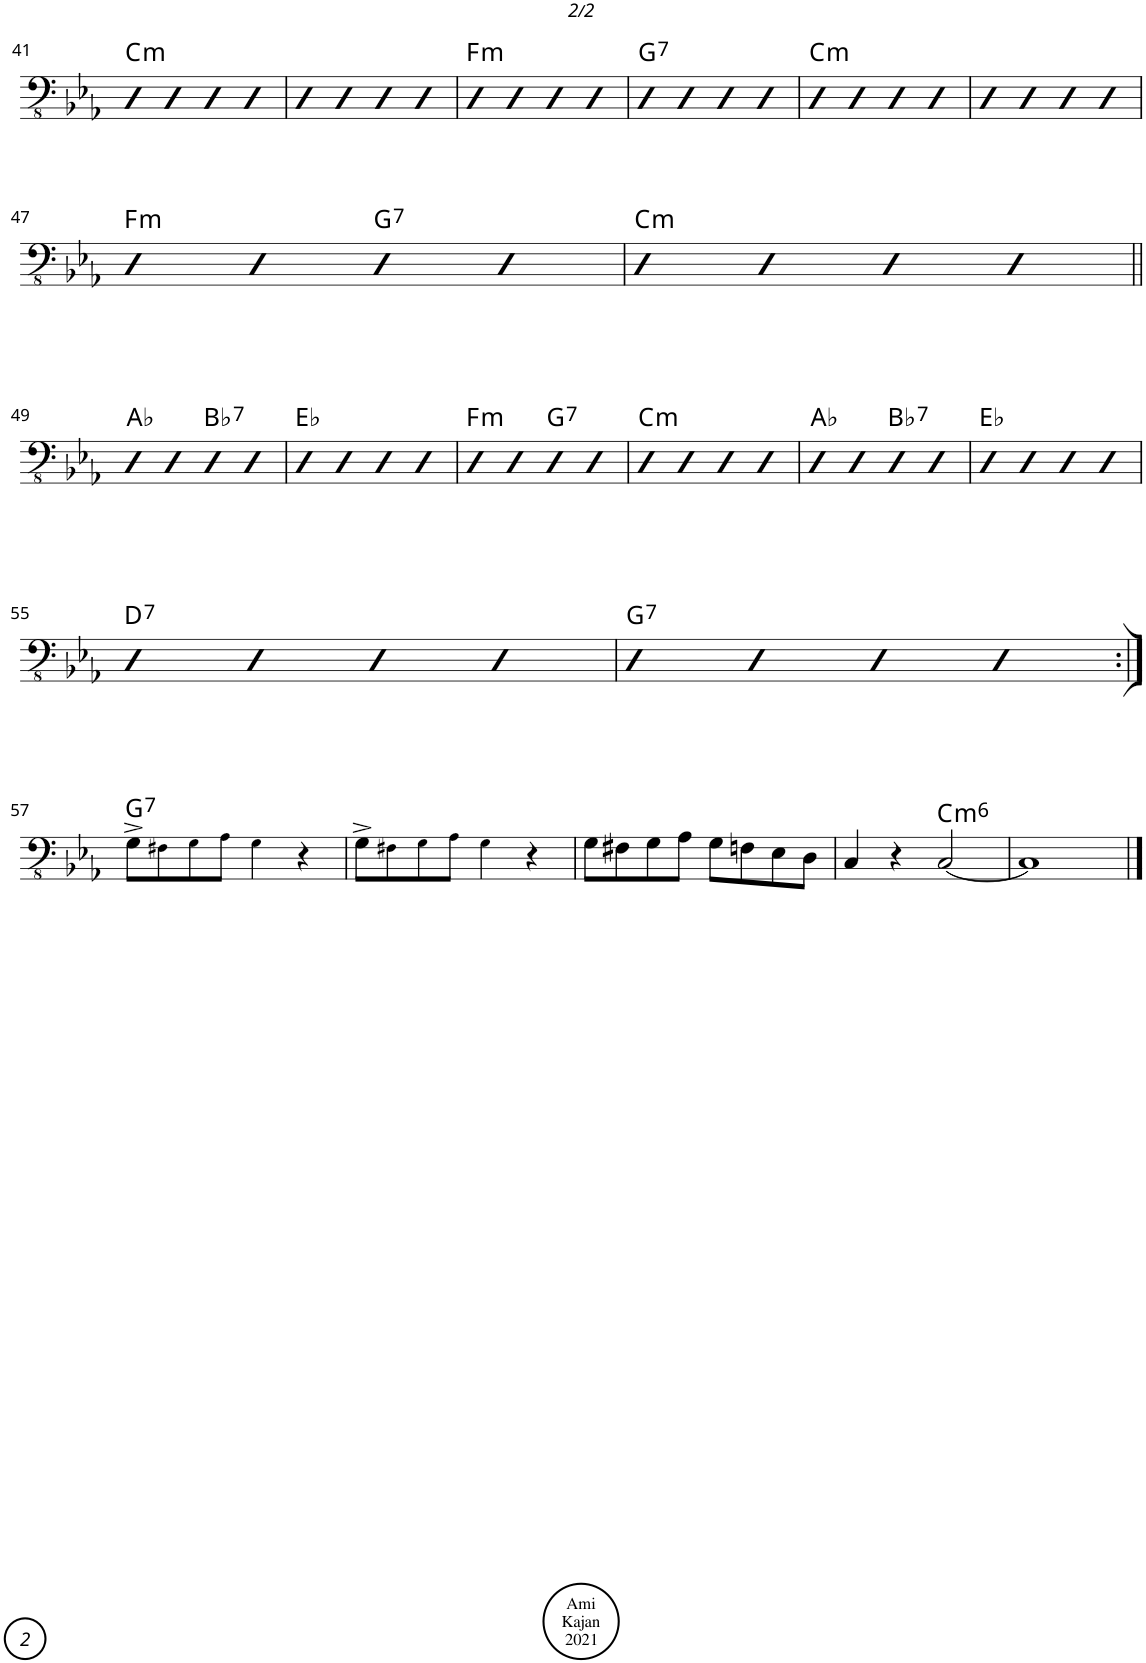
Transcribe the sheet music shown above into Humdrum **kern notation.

**kern	**harte
*part1	*part1
*staff1	*
*I"Acoustic Bass	*
*I'Bass	*
!!LO:PB:g=z
*clefFv4	*
*k[b-e-a-]	*
*M4/4	*
=41	=41
!	!LO:H:kt=m
4DD	C:min
4DD	.
4DD	.
4DD	.
=42	=42
4DD	.
4DD	.
4DD	.
4DD	.
=43	=43
!	!LO:H:kt=m
4DD	F:min
4DD	.
4DD	.
4DD	.
=44	=44
!	!LO:H:kt=7
4DD	G:7
4DD	.
4DD	.
4DD	.
=45	=45
!	!LO:H:kt=m
4DD	C:min
4DD	.
4DD	.
4DD	.
=46	=46
4DD	.
4DD	.
4DD	.
4DD	.
!!LO:LB:g=z
=47	=47
!	!LO:H:kt=m
4DD	F:min
4DD	.
!	!LO:H:kt=7
4DD	G:7
4DD	.
=48	=48
!	!LO:H:kt=m
4DD	C:min
4DD	.
4DD	.
4DD	.
!!LO:LB:g=z
=49||	=49||
4DD	Ab:maj
4DD	.
!	!LO:H:kt=7
4DD	Bb:7
4DD	.
=50	=50
4DD	Eb:maj
4DD	.
4DD	.
4DD	.
=51	=51
!	!LO:H:kt=m
4DD	F:min
4DD	.
!	!LO:H:kt=7
4DD	G:7
4DD	.
=52	=52
!	!LO:H:kt=m
4DD	C:min
4DD	.
4DD	.
4DD	.
=53	=53
4DD	Ab:maj
4DD	.
!	!LO:H:kt=7
4DD	Bb:7
4DD	.
=54	=54
4DD	Eb:maj
4DD	.
4DD	.
4DD	.
!!LO:LB:g=z
=55	=55
!	!LO:H:kt=7
4DD	D:7
4DD	.
4DD	.
4DD	.
=56	=56
!	!LO:H:kt=7
4DD	G:7
4DD	.
4DD	.
4DD	.
!!LO:LB:g=z
=57:|!	=57:|!
!	!LO:H:kt=7
8GG^\L	G:7
8FF#X!\	.
8GG!\	.
8AA-!\J	.
4GG!\	.
4r	.
=58	=58
8GG^\L	.
8FF#X!\	.
8GG!\	.
8AA-!\J	.
4GG!\	.
4r	.
=59	=59
8GG\L	.
8FF#X\	.
8GG\	.
8AA-\J	.
8GG\L	.
8FFn\	.
8EE-\	.
8DD\J	.
=60	=60
4CC/	.
4r	.
!	!LO:H:kt=m6
[2CC/	C:min6
=61	=61
1CC]	.
==	==
*-	*-
